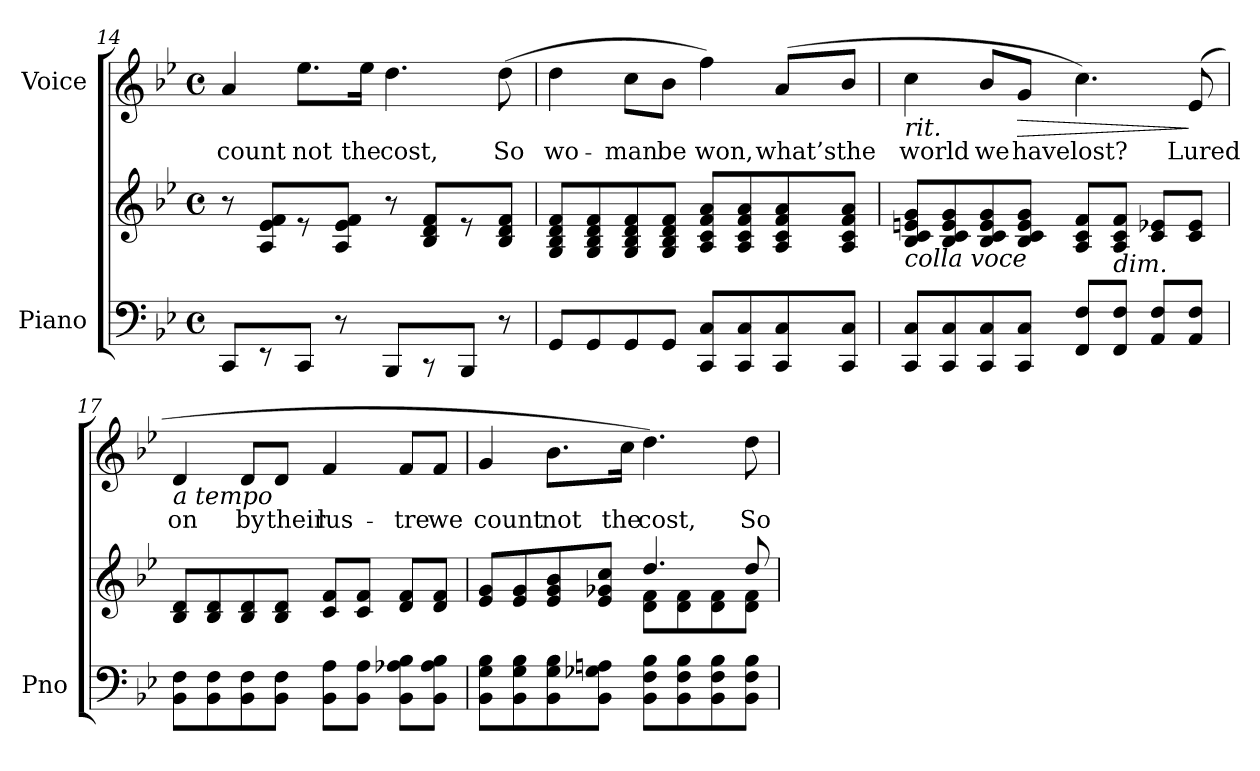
**kern	**kern	**kern	**text	**dynam
*part2	*part2	*part1	*part1	*part1
*staff3	*staff2	*staff1	*staff1	*staff1
*I"Piano	*	*I"Voice	*	*
*I'Pno	*	*	*	*
*clefF4	*clefG2	*clefG2	*	*
*k[b-e-]	*k[b-e-]	*k[b-e-]	*	*
*M4/4	*M4/4	*M4/4	*	*
*met(c)	*met(c)	*met(c)	*	*
=14	=14	=14	=14	=14
!	!	!	!LO:LY:b	!
8CC/L	8r	4a/	count	.
8r	8A/ 8e-/ 8f/L	.	.	.
!	!	!	!LO:LY:b	!
8CC/J	8r	8.ee-\L	not	.
8r	8A/ 8e-/ 8f/J	.	.	.
!	!	!	!LO:LY:b	!
.	.	16ee-\Jk	the	.
!	!	!	!LO:LY:b	!
8BBB-/L	8r	4.dd\	cost,	.
8r	8B-/ 8d/ 8f/L	.	.	.
8BBB-/J	8r	.	.	.
!	!	!	!LO:LY:b	!
8r	8B-/ 8d/ 8f/J	(8dd\	So	.
=15	=15	=15	=15	=15
!	!	!	!LO:LY:b	!
8GG/L	8G/ 8B-/ 8d/ 8f/L	4dd\	wo-	.
8GG/	8G/ 8B-/ 8d/ 8f/	.	.	.
!	!	!	!LO:LY:b	!
8GG/	8G/ 8B-/ 8d/ 8f/	8cc\L	-man	.
!	!	!	!LO:LY:b	!
8GG/J	8G/ 8B-/ 8d/ 8f/J	8b-\J	be	.
!	!	!	!LO:LY:b	!
8CC/ 8C/L	8A/ 8c/ 8f/ 8a/L	4ff\)	won,	.
8CC/ 8C/	8A/ 8c/ 8f/ 8a/	.	.	.
!	!	!	!LO:LY:b	!
8CC/ 8C/	8A/ 8c/ 8f/ 8a/	(>8a/L	what’s	.
!	!	!	!LO:LY:b	!
8CC/ 8C/J	8A/ 8c/ 8f/ 8a/J	8b-/J	the	.
!!LO:PB:g=z
=16	=16	=16	=16	=16
!	!	!LO:TX:b:i:t=rit.	!	!
!	!LO:TX:b:i:t=colla voce	!	!	!
!	!	!	!LO:LY:b	!
8CC/ 8C/L	8B-/ 8c/ 8en/ 8g/L	4cc\	world	.
8CC/ 8C/	8B-/ 8c/ 8e/ 8g/	.	.	.
!	!	!	!LO:LY:b	!
8CC/ 8C/	8B-/ 8c/ 8e/ 8g/	8b-/L	we	.
!	!	!	!LO:LY:b	!LO:HP:b
8CC/ 8C/J	8B-/ 8c/ 8e/ 8g/J	8g/J	have	>
!	!	!	!LO:LY:b	!
8FF/ 8F/L	8A/ 8c/ 8f/L	4.cc\)	lost?	.
!	!LO:TX:b:i:t=dim.	!	!	!
8FF/ 8F/J	8A/ 8c/ 8f/J	.	.	.
8AA/ 8F/L	8c/ 8e-X/L	.	.	.
!	!	!	!LO:LY:b	!
8AA/ 8F/J	8c/ 8e-/J	(8e-/	Lured	]
=17	=17	=17	=17	=17
!	!	!LO:TX:b:i:t=a tempo	!	!
!	!	!	!LO:LY:b	!
8BB-\ 8F\L	8B-/ 8d/L	4d/	on	.
8BB-\ 8F\	8B-/ 8d/	.	.	.
!	!	!	!LO:LY:b	!
8BB-\ 8F\	8B-/ 8d/	8d/L	by	.
!	!	!	!LO:LY:b	!
8BB-\ 8F\J	8B-/ 8d/J	8d/J	their	.
!	!	!	!LO:LY:b	!
8BB-\ 8A\L	8c/ 8f/L	4f/	lus-	.
8BB-\ 8A\J	8c/ 8f/J	.	.	.
!	!	!	!LO:LY:b	!
8BB-\ 8A-X\ 8B-\L	8d/ 8f/L	8f/L	-tre	.
!	!	!	!LO:LY:b	!
8BB-\ 8A-\ 8B-\J	8d/ 8f/J	8f/J	we	.
=18	=18	=18	=18	=18
*	*^	*	*	*
!	!	!	!	!LO:LY:b	!
8BB-\ 8G\ 8B-\L	8e-/ 8g/L	2ryy	4g/	count	.
8BB-\ 8G\ 8B-\	8e-/ 8g/	.	.	.	.
!	!	!	!	!LO:LY:b	!
8BB-\ 8G\ 8B-\	8e-/ 8g/ 8b-/	.	8.b-\L	not	.
8BB-\ 8G-X\ 8An\J	8e-/ 8g-X/ 8cc/J	.	.	.	.
!	!	!	!	!LO:LY:b	!
.	.	.	16cc\Jk	the	.
!	!	!	!	!LO:LY:b	!
8BB-\ 8F\ 8B-\L	4.dd/	8d\ 8f\L	4.dd\)	cost,	.
8BB-\ 8F\ 8B-\	.	8d\ 8f\	.	.	.
8BB-\ 8F\ 8B-\	.	8d\ 8f\	.	.	.
!	!	!	!	!LO:LY:b	!
8BB-\ 8F\ 8B-\J	8dd/	8d\ 8f\J	8dd\	So	.
*	*v	*v	*	*	*
=	=	=	=	=
*-	*-	*-	*-	*-
